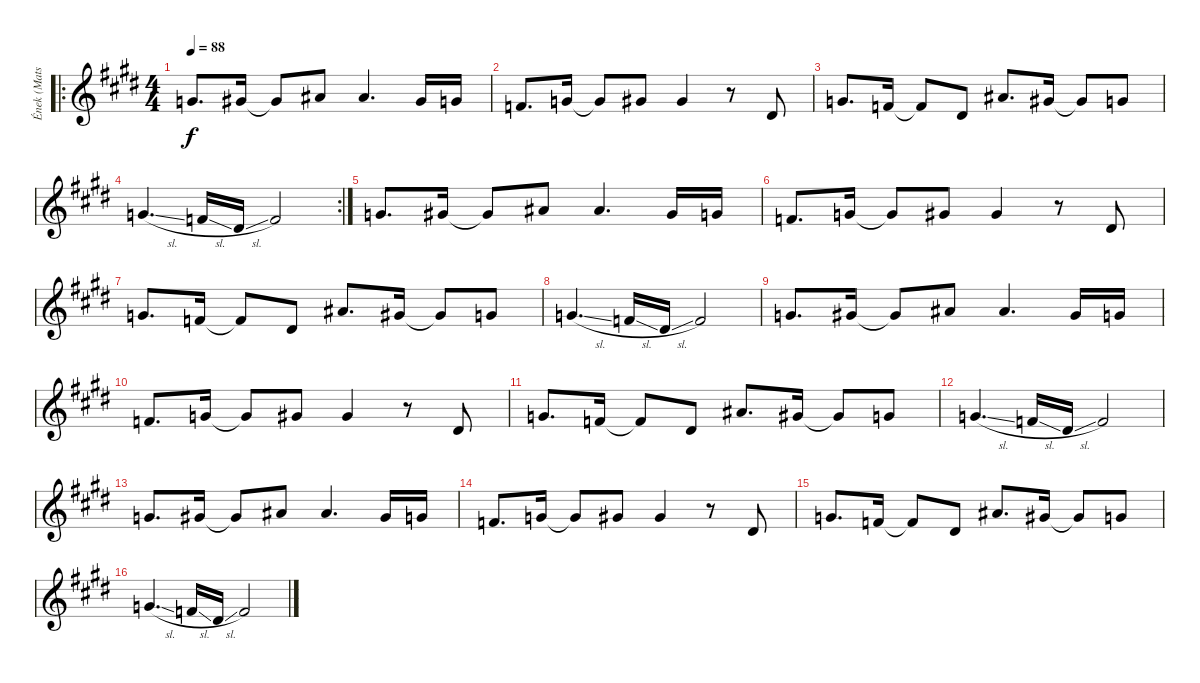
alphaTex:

\track ("Ének (Mats Levén)" "Ének (Mats") {instrument tenorsax}
\staff {score}
\tuning (E4 B3 G3 D3 A2 E2) {hide}
\ro
\ts (4 4)
\tempo 88
\clef g2
\ks e
3.1.8{d dy f} 4.1.16 4.1{t}.8 6.1.8 6.1.4{d} 4.1.16 3.1.16 |
1.1.8{d} 3.1.16 3.1{t}.8 4.1.8 4.1.4 r.8 4.2.8 |
3.1.8{d} 1.1.16 1.1{t}.8 4.2.8 6.1.8{d} 4.1.16 4.1{t}.8 3.1.8 |
\rc 2
8.2{sl}.4{d} 6.2{sl}.16 4.2{sl}.16 6.2.2 |
3.1.8{d} 4.1.16 4.1{t}.8 6.1.8 6.1.4{d} 4.1.16 3.1.16 |
1.1.8{d} 3.1.16 3.1{t}.8 4.1.8 4.1.4 r.8 4.2.8 |
3.1.8{d} 1.1.16 1.1{t}.8 4.2.8 6.1.8{d} 4.1.16 4.1{t}.8 3.1.8 |
8.2{sl}.4{d} 6.2{sl}.16 4.2{sl}.16 6.2.2 |
3.1.8{d} 4.1.16 4.1{t}.8 6.1.8 6.1.4{d} 4.1.16 3.1.16 |
1.1.8{d} 3.1.16 3.1{t}.8 4.1.8 4.1.4 r.8 4.2.8 |
3.1.8{d} 1.1.16 1.1{t}.8 4.2.8 6.1.8{d} 4.1.16 4.1{t}.8 3.1.8 |
8.2{sl}.4{d} 6.2{sl}.16 4.2{sl}.16 6.2.2 |
3.1.8{d} 4.1.16 4.1{t}.8 6.1.8 6.1.4{d} 4.1.16 3.1.16 |
1.1.8{d} 3.1.16 3.1{t}.8 4.1.8 4.1.4 r.8 4.2.8 |
3.1.8{d} 1.1.16 1.1{t}.8 4.2.8 6.1.8{d} 4.1.16 4.1{t}.8 3.1.8 |
8.2{sl}.4{d} 6.2{sl}.16 4.2{sl}.16 6.2.2
